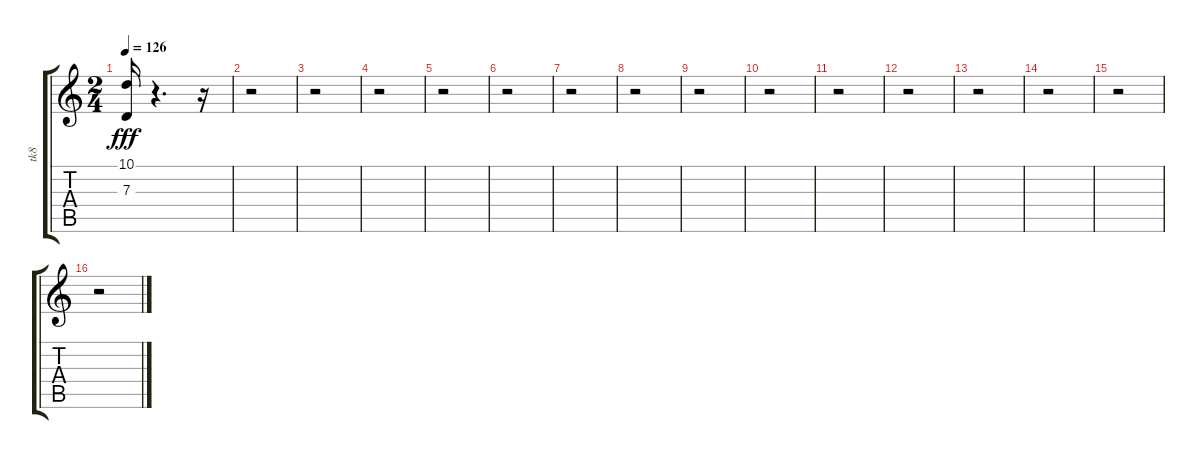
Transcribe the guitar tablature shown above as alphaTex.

\track ("tk8" "tk8") {instrument trumpet}
\staff {score tabs}
\tuning (E4 B3 G3 D3 A2 E2) {hide}
\ts (2 4)
\tempo 126
\clef g2
\ks c
(10.1 7.3).16{dy fff} r.4{d} r.16 |
r.2 |
r.2 |
r.2 |
r.2 |
r.2 |
r.2 |
r.2 |
r.2 |
r.2 |
r.2 |
r.2 |
r.2 |
r.2 |
r.2 |
r.2
